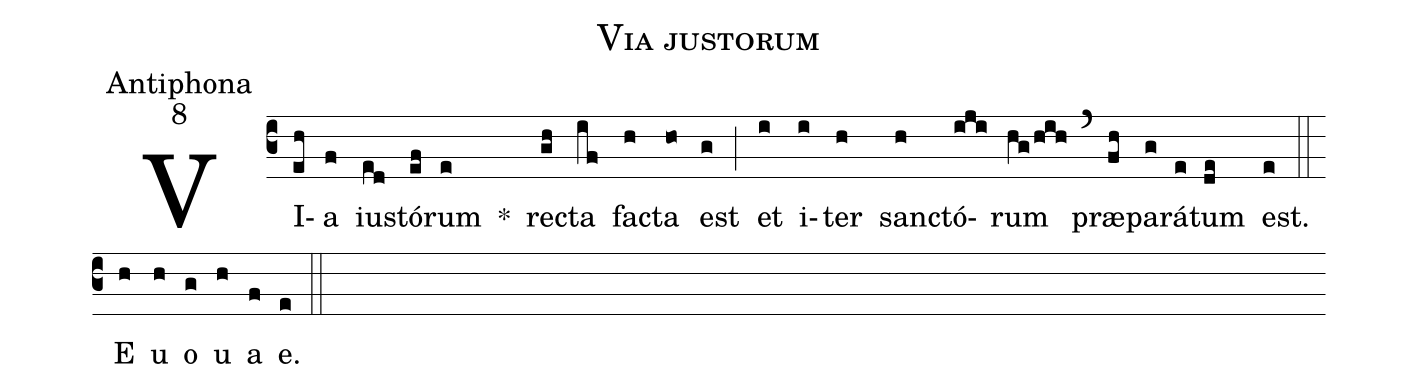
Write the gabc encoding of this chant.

name:Via justorum;
office-part:Antiphona;
mode:8;
%%
(c3) VI(eh)a(f) iu(ed)stó(ef)rum(e) <sp>*</sp>() re(gh)cta(if) fa(h)cta(ho) est(g) (;) et(i) i(i)ter(h) san(h)ctó(iji)rum(hg/hih) (`) præ(fh)pa(g)rá(e)tum(de) est.(e) (::)
<eu>E(h) u(h) o(g) u(h) a(f) e.(e) </eu>(::)
